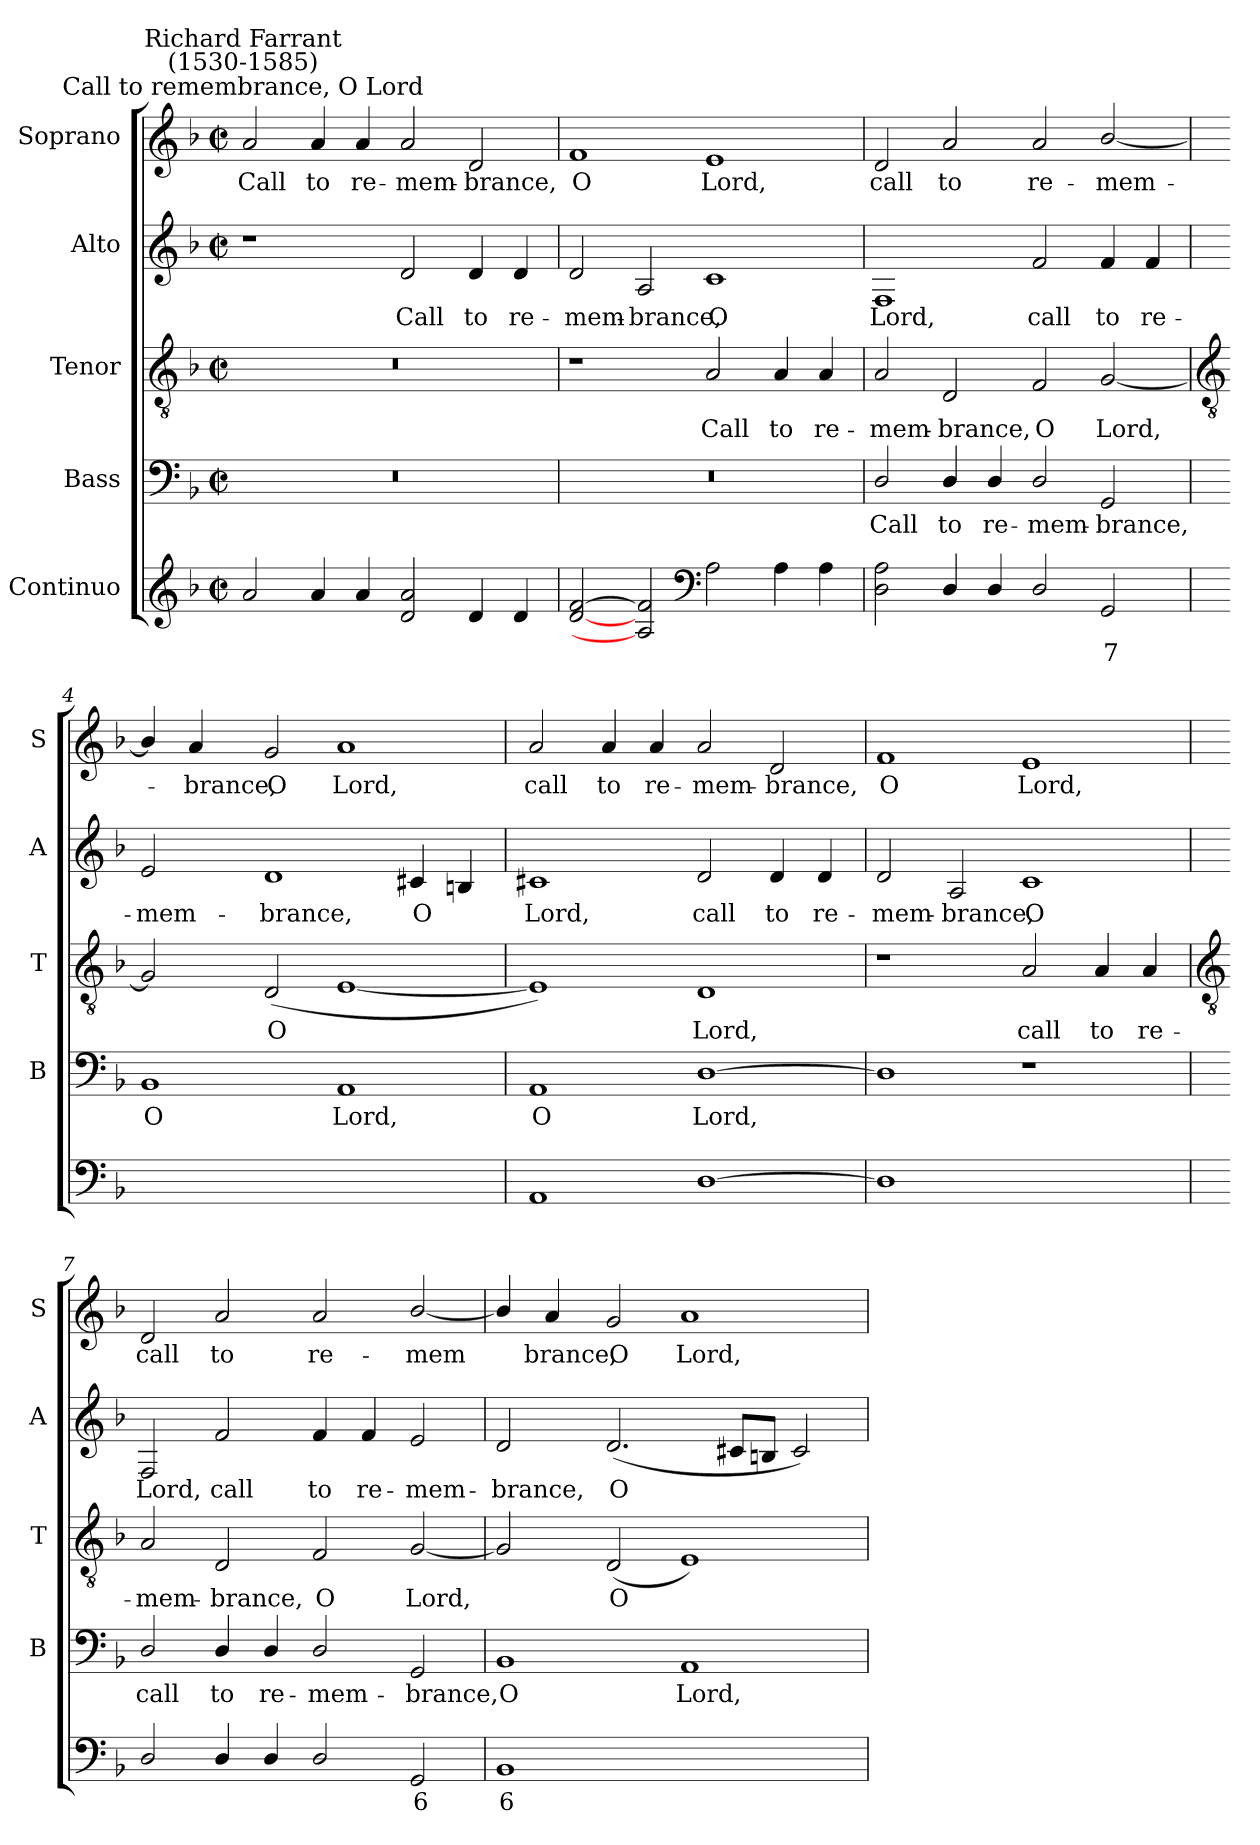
**kern	**text	**text	**kern	**text	**kern	**text	**kern	**text	**kern	**text
*part5	*part5	*part5	*part4	*part4	*part3	*part3	*part2	*part2	*part1	*part1
*staff5	*staff5	*staff5	*staff4	*staff4	*staff3	*staff3	*staff2	*staff2	*staff1	*staff1
*I"Continuo	*	*	*I"Bass	*	*I"Tenor	*	*I"Alto	*	*I"Soprano	*
*	*	*	*I'B	*	*I'T	*	*I'A	*	*I'S	*
*clefG2	*	*	*clefF4	*	*clefGv2	*	*clefG2	*	*clefG2	*
*k[b-]	*	*	*k[b-]	*	*k[b-]	*	*k[b-]	*	*k[b-]	*
*F:	*	*	*F:	*	*F:	*	*F:	*	*F:	*
*M4/2	*	*	*M4/2	*	*M4/2	*	*M4/2	*	*M4/2	*
*met(c|)	*	*	*met(c|)	*	*met(c|)	*	*met(c|)	*	*met(c|)	*
=1	=1	=1	=1	=1	=1	=1	=1	=1	=1	=1
!	!	!	!	!	!	!	!	!	!LO:TX:a:cj:t=Call to remembrance, O Lord	!
!	!	!	!	!	!	!	!	!	!LO:TX:a:cj:t=Richard Farrant\n(1530-1585)	!
!	!	!	!	!	!	!	!	!	!	!LO:LY:b
2a	.	.	0r	.	0r	.	1r	.	2a/	Call
!	!	!	!	!	!	!	!	!	!	!LO:LY:b
4a	.	.	.	.	.	.	.	.	4a/	to
!	!	!	!	!	!	!	!	!	!	!LO:LY:b
4a	.	.	.	.	.	.	.	.	4a/	re-
!	!	!	!	!	!	!	!	!LO:LY:b	!	!LO:LY:b
2d 2a	.	.	.	.	.	.	2d	Call	2a/	-mem-
!	!	!	!	!	!	!	!	!LO:LY:b	!	!LO:LY:b
4d	.	.	.	.	.	.	4d	to	2d	-brance,
!	!	!	!	!	!	!	!	!LO:LY:b	!	!
4d	.	.	.	.	.	.	4d	re-	.	.
=2	=2	=2	=2	=2	=2	=2	=2	=2	=2	=2
!	!	!	!	!	!	!	!	!LO:LY:b	!	!LO:LY:b
[2d [2f	.	.	0r	.	1r	.	2d	-mem-	1f	O
!	!	!	!	!	!	!	!	!LO:LY:b	!	!
2A] 2f]	.	.	.	.	.	.	2A	-brance,	.	.
*clefF4	*	*	*	*	*	*	*	*	*	*
!	!	!	!	!	!	!LO:LY:b	!	!LO:LY:b	!	!LO:LY:b
2A	.	.	.	.	2A/	Call	1c	O	1e	Lord,
!	!	!	!	!	!	!LO:LY:b	!	!	!	!
4A	.	.	.	.	4A/	to	.	.	.	.
!	!	!	!	!	!	!LO:LY:b	!	!	!	!
4A	.	.	.	.	4A/	re-	.	.	.	.
=3	=3	=3	=3	=3	=3	=3	=3	=3	=3	=3
!	!	!	!	!LO:LY:b	!	!LO:LY:b	!	!LO:LY:b	!	!LO:LY:b
2D 2A	.	.	2D/	Call	2A/	-mem-	1F	Lord,	2d	call
!	!	!	!	!LO:LY:b	!	!LO:LY:b	!	!	!	!LO:LY:b
4D/	.	.	4D/	to	2D	-brance,	.	.	2a	to
!	!	!	!	!LO:LY:b	!	!	!	!	!	!
4D/	.	.	4D/	re-	.	.	.	.	.	.
!	!	!	!	!LO:LY:b	!	!LO:LY:b	!	!LO:LY:b	!	!LO:LY:b
2D/	.	.	2D/	-mem-	2F	O	2f	call	2a	re-
!	!LO:LY:b	!	!	!LO:LY:b	!	!LO:LY:b	!	!LO:LY:b	!	!LO:LY:b
2GG	7	.	2GG	-brance,	[2G/	Lord,	4f	to	[2b-/	-mem-
!	!	!	!	!	!	!	!	!LO:LY:b	!	!
.	.	.	.	.	.	.	4f	re-	.	.
!!LO:LB:g=z
=4	=4	=4	=4	=4	=4	=4	=4	=4	=4	=4
*	*	*	*	*	*clefGv2	*	*	*	*	*
!	!LO:LY:b	!LO:LY:b	!	!LO:LY:b	!	!	!	!LO:LY:b	!	!
[2BB-yy	4	6	1BB-/	O	2G]	.	2e	-mem-	4b-/]	.
!	!	!	!	!	!	!	!	!	!	!LO:LY:b
.	.	.	.	.	.	.	.	.	4a	brance,
!	!LO:LY:b	!	!	!	!	!LO:LY:b	!	!LO:LY:b	!	!LO:LY:b
2BB-yy]	3	.	.	.	(<2D	O	1d	-brance,	2g	O
!	!LO:LY:b	!	!	!LO:LY:b	!	!	!	!	!	!LO:LY:b
[2AAyy	4	.	1AA	Lord,	[1E	.	.	.	1a	Lord,
!	!LO:LY:b	!	!	!	!	!	!	!LO:LY:b	!	!
2AAyy]	3	.	.	.	.	.	4c#X	O	.	.
.	.	.	.	.	.	.	4Bn	.	.	.
=5	=5	=5	=5	=5	=5	=5	=5	=5	=5	=5
!	!	!	!	!LO:LY:b	!	!	!	!LO:LY:b	!	!LO:LY:b
1AA	.	.	1AA	O	1E])	.	1c#X	Lord,	2a/	call
!	!	!	!	!	!	!	!	!	!	!LO:LY:b
.	.	.	.	.	.	.	.	.	4a/	to
!	!	!	!	!	!	!	!	!	!	!LO:LY:b
.	.	.	.	.	.	.	.	.	4a/	re-
!	!	!	!	!LO:LY:b	!	!LO:LY:b	!	!LO:LY:b	!	!LO:LY:b
[1D	.	.	[1D	Lord,	1D	Lord,	2d	call	2a/	-mem-
!	!	!	!	!	!	!	!	!LO:LY:b	!	!LO:LY:b
.	.	.	.	.	.	.	4d	to	2d	-brance,
!	!	!	!	!	!	!	!	!LO:LY:b	!	!
.	.	.	.	.	.	.	4d	re-	.	.
=6	=6	=6	=6	=6	=6	=6	=6	=6	=6	=6
!	!	!	!	!	!	!	!	!LO:LY:b	!	!LO:LY:b
1D]	.	.	1D]	.	1r	.	2d	-mem-	1f	O
!	!	!	!	!	!	!	!	!LO:LY:b	!	!
.	.	.	.	.	.	.	2A	-brance,	.	.
!	!	!	!	!	!	!LO:LY:b	!	!LO:LY:b	!	!LO:LY:b
1ryy	.	.	1r	.	2A/	call	1c	O	1e	Lord,
!	!	!	!	!	!	!LO:LY:b	!	!	!	!
.	.	.	.	.	4A/	to	.	.	.	.
!	!	!	!	!	!	!LO:LY:b	!	!	!	!
.	.	.	.	.	4A/	re-	.	.	.	.
!!LO:LB:g=z
=7	=7	=7	=7	=7	=7	=7	=7	=7	=7	=7
*	*	*	*	*	*clefGv2	*	*	*	*	*
!	!	!	!	!LO:LY:b	!	!LO:LY:b	!	!LO:LY:b	!	!LO:LY:b
2D/	.	.	2D/	call	2A/	-mem-	2F	Lord,	2d	call
!	!	!	!	!LO:LY:b	!	!LO:LY:b	!	!LO:LY:b	!	!LO:LY:b
4D/	.	.	4D/	to	2D	-brance,	2f	call	2a	to
!	!	!	!	!LO:LY:b	!	!	!	!	!	!
4D/	.	.	4D/	re-	.	.	.	.	.	.
!	!	!	!	!LO:LY:b	!	!LO:LY:b	!	!LO:LY:b	!	!LO:LY:b
2D/	.	.	2D/	-mem-	2F	O	4f	to	2a	re-
!	!	!	!	!	!	!	!	!LO:LY:b	!	!
.	.	.	.	.	.	.	4f	re-	.	.
!	!LO:LY:b	!	!	!LO:LY:b	!	!LO:LY:b	!	!LO:LY:b	!	!LO:LY:b
2GG	6	.	2GG	-brance,	[2G/	Lord,	2e	-mem-	[2b-/	-mem
=8	=8	=8	=8	=8	=8	=8	=8	=8	=8	=8
!	!LO:LY:b	!	!	!LO:LY:b	!	!	!	!LO:LY:b	!	!
1BB-/	6	.	1BB-/	O	2G]	.	2d	-brance,	4b-/]	.
!	!	!	!	!	!	!	!	!	!	!LO:LY:b
.	.	.	.	.	.	.	.	.	4a	brance,
!	!	!	!	!	!	!LO:LY:b	!	!LO:LY:b	!	!LO:LY:b
.	.	.	.	.	(<2D	O	(<2.d	O	2g	O
!	!LO:LY:b	!	!	!LO:LY:b	!	!	!	!	!	!LO:LY:b
[2AAyy	4	.	1AA	Lord,	1E)	.	.	.	1a/	Lord,
.	.	.	.	.	.	.	8c#XL	.	.	.
.	.	.	.	.	.	.	8BnJ	.	.	.
!	!LO:LY:b	!	!	!	!	!	!	!	!	!
2AAyy]	3	.	.	.	.	.	2c#)	.	.	.
=	=	=	=	=	=	=	=	=	=	=
*-	*-	*-	*-	*-	*-	*-	*-	*-	*-	*-
